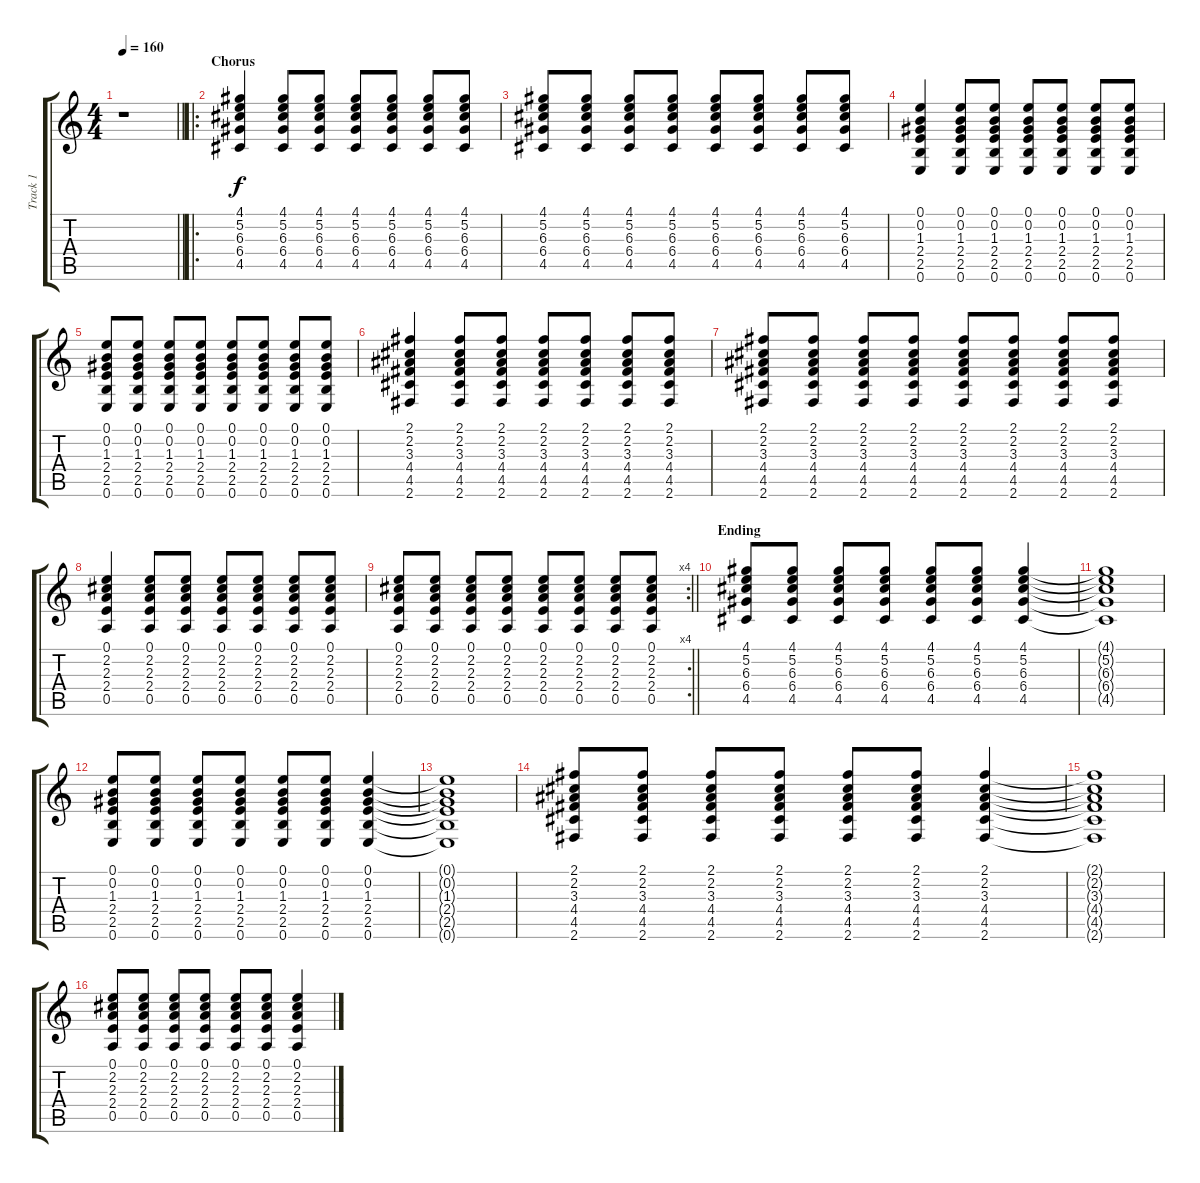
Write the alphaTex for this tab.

\track ("Track 1" "Track 1") {instrument acousticguitarsteel}
\staff {score tabs}
\tuning (E4 B3 G3 D3 A2 E2) {hide}
\ts (4 4)
\tempo 160
\clef g2
\barLineRight lightlight
\ks c
r.1{dy f} |
\ro
\section ("" "Chorus")
(4.1 5.2 6.3 6.4 4.5).4 (4.1 5.2 6.3 6.4 4.5).8 (4.1 5.2 6.3 6.4 4.5).8 (4.1 5.2 6.3 6.4 4.5).8 (4.1 5.2 6.3 6.4 4.5).8 (4.1 5.2 6.3 6.4 4.5).8 (4.1 5.2 6.3 6.4 4.5).8 |
(4.1 5.2 6.3 6.4 4.5).8 (4.1 5.2 6.3 6.4 4.5).8 (4.1 5.2 6.3 6.4 4.5).8 (4.1 5.2 6.3 6.4 4.5).8 (4.1 5.2 6.3 6.4 4.5).8 (4.1 5.2 6.3 6.4 4.5).8 (4.1 5.2 6.3 6.4 4.5).8 (4.1 5.2 6.3 6.4 4.5).8 |
(0.1 0.2 1.3 2.4 2.5 0.6).4 (0.1 0.2 1.3 2.4 2.5 0.6).8 (0.1 0.2 1.3 2.4 2.5 0.6).8 (0.1 0.2 1.3 2.4 2.5 0.6).8 (0.1 0.2 1.3 2.4 2.5 0.6).8 (0.1 0.2 1.3 2.4 2.5 0.6).8 (0.1 0.2 1.3 2.4 2.5 0.6).8 |
(0.1 0.2 1.3 2.4 2.5 0.6).8 (0.1 0.2 1.3 2.4 2.5 0.6).8 (0.1 0.2 1.3 2.4 2.5 0.6).8 (0.1 0.2 1.3 2.4 2.5 0.6).8 (0.1 0.2 1.3 2.4 2.5 0.6).8 (0.1 0.2 1.3 2.4 2.5 0.6).8 (0.1 0.2 1.3 2.4 2.5 0.6).8 (0.1 0.2 1.3 2.4 2.5 0.6).8 |
(2.1 2.2 3.3 4.4 4.5 2.6).4 (2.1 2.2 3.3 4.4 4.5 2.6).8 (2.1 2.2 3.3 4.4 4.5 2.6).8 (2.1 2.2 3.3 4.4 4.5 2.6).8 (2.1 2.2 3.3 4.4 4.5 2.6).8 (2.1 2.2 3.3 4.4 4.5 2.6).8 (2.1 2.2 3.3 4.4 4.5 2.6).8 |
(2.1 2.2 3.3 4.4 4.5 2.6).8 (2.1 2.2 3.3 4.4 4.5 2.6).8 (2.1 2.2 3.3 4.4 4.5 2.6).8 (2.1 2.2 3.3 4.4 4.5 2.6).8 (2.1 2.2 3.3 4.4 4.5 2.6).8 (2.1 2.2 3.3 4.4 4.5 2.6).8 (2.1 2.2 3.3 4.4 4.5 2.6).8 (2.1 2.2 3.3 4.4 4.5 2.6).8 |
(0.1 2.2 2.3 2.4 0.5).4 (0.1 2.2 2.3 2.4 0.5).8 (0.1 2.2 2.3 2.4 0.5).8 (0.1 2.2 2.3 2.4 0.5).8 (0.1 2.2 2.3 2.4 0.5).8 (0.1 2.2 2.3 2.4 0.5).8 (0.1 2.2 2.3 2.4 0.5).8 |
\rc 4
\barLineRight lightlight
(0.1 2.2 2.3 2.4 0.5).8 (0.1 2.2 2.3 2.4 0.5).8 (0.1 2.2 2.3 2.4 0.5).8 (0.1 2.2 2.3 2.4 0.5).8 (0.1 2.2 2.3 2.4 0.5).8 (0.1 2.2 2.3 2.4 0.5).8 (0.1 2.2 2.3 2.4 0.5).8 (0.1 2.2 2.3 2.4 0.5).8 |
\section ("" "Ending")
(4.1 5.2 6.3 6.4 4.5).8 (4.1 5.2 6.3 6.4 4.5).8 (4.1 5.2 6.3 6.4 4.5).8 (4.1 5.2 6.3 6.4 4.5).8 (4.1 5.2 6.3 6.4 4.5).8 (4.1 5.2 6.3 6.4 4.5).8 (4.1 5.2 6.3 6.4 4.5).4 |
(4.1{t} 5.2{t} 6.3{t} 6.4{t} 4.5{t}).1 |
(0.1 0.2 1.3 2.4 2.5 0.6).8 (0.1 0.2 1.3 2.4 2.5 0.6).8 (0.1 0.2 1.3 2.4 2.5 0.6).8 (0.1 0.2 1.3 2.4 2.5 0.6).8 (0.1 0.2 1.3 2.4 2.5 0.6).8 (0.1 0.2 1.3 2.4 2.5 0.6).8 (0.1 0.2 1.3 2.4 2.5 0.6).4 |
(0.1{t} 0.2{t} 1.3{t} 2.4{t} 2.5{t} 0.6{t}).1 |
(2.1 2.2 3.3 4.4 4.5 2.6).8 (2.1 2.2 3.3 4.4 4.5 2.6).8 (2.1 2.2 3.3 4.4 4.5 2.6).8 (2.1 2.2 3.3 4.4 4.5 2.6).8 (2.1 2.2 3.3 4.4 4.5 2.6).8 (2.1 2.2 3.3 4.4 4.5 2.6).8 (2.1 2.2 3.3 4.4 4.5 2.6).4 |
(2.1{t} 2.2{t} 3.3{t} 4.4{t} 4.5{t} 2.6{t}).1 |
(0.1 2.2 2.3 2.4 0.5).8 (0.1 2.2 2.3 2.4 0.5).8 (0.1 2.2 2.3 2.4 0.5).8 (0.1 2.2 2.3 2.4 0.5).8 (0.1 2.2 2.3 2.4 0.5).8 (0.1 2.2 2.3 2.4 0.5).8 (0.1 2.2 2.3 2.4 0.5).4
